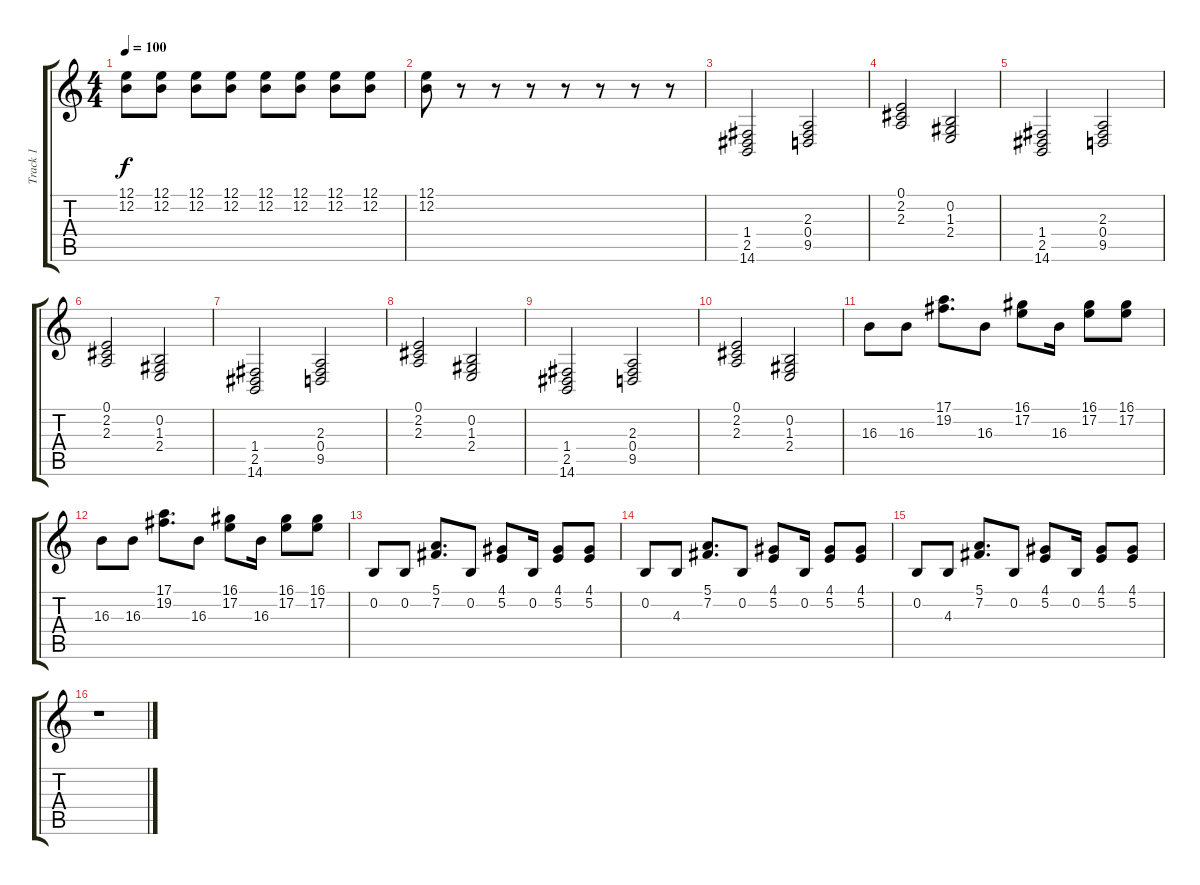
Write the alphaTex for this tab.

\track ("Track 1" "Track 1") {instrument acousticgrandpiano}
\staff {score tabs}
\tuning (E4 B3 G3 D3 A2 E2) {hide}
\ts (4 4)
\tempo 100
\clef g2
\ks c
(12.1 12.2).8{dy f} (12.1 12.2).8 (12.1 12.2).8 (12.1 12.2).8 (12.1 12.2).8 (12.1 12.2).8 (12.1 12.2).8 (12.1 12.2).8 |
(12.1 12.2).8 r.8 r.8 r.8 r.8 r.8 r.8 r.8 |
(1.4 2.5 14.6).2 (2.3 0.4 9.5).2 |
(0.1 2.2 2.3).2 (0.2 1.3 2.4).2 |
(1.4 2.5 14.6).2 (2.3 0.4 9.5).2 |
(0.1 2.2 2.3).2 (0.2 1.3 2.4).2 |
(1.4 2.5 14.6).2 (2.3 0.4 9.5).2 |
(0.1 2.2 2.3).2 (0.2 1.3 2.4).2 |
(1.4 2.5 14.6).2 (2.3 0.4 9.5).2 |
(0.1 2.2 2.3).2 (0.2 1.3 2.4).2 |
16.3.8 16.3.8 (17.1 19.2).8{d} 16.3.8 (16.1 17.2).8 16.3.16 (16.1 17.2).8 (16.1 17.2).8 |
16.3.8 16.3.8 (17.1 19.2).8{d} 16.3.8 (16.1 17.2).8 16.3.16 (16.1 17.2).8 (16.1 17.2).8 |
0.2.8 0.2.8 (5.1 7.2).8{d} 0.2.8 (4.1 5.2).8 0.2.16 (4.1 5.2).8 (4.1 5.2).8 |
0.2.8 4.3.8 (5.1 7.2).8{d} 0.2.8 (4.1 5.2).8 0.2.16 (4.1 5.2).8 (4.1 5.2).8 |
0.2.8 4.3.8 (5.1 7.2).8{d} 0.2.8 (4.1 5.2).8 0.2.16 (4.1 5.2).8 (4.1 5.2).8 |
r.1
